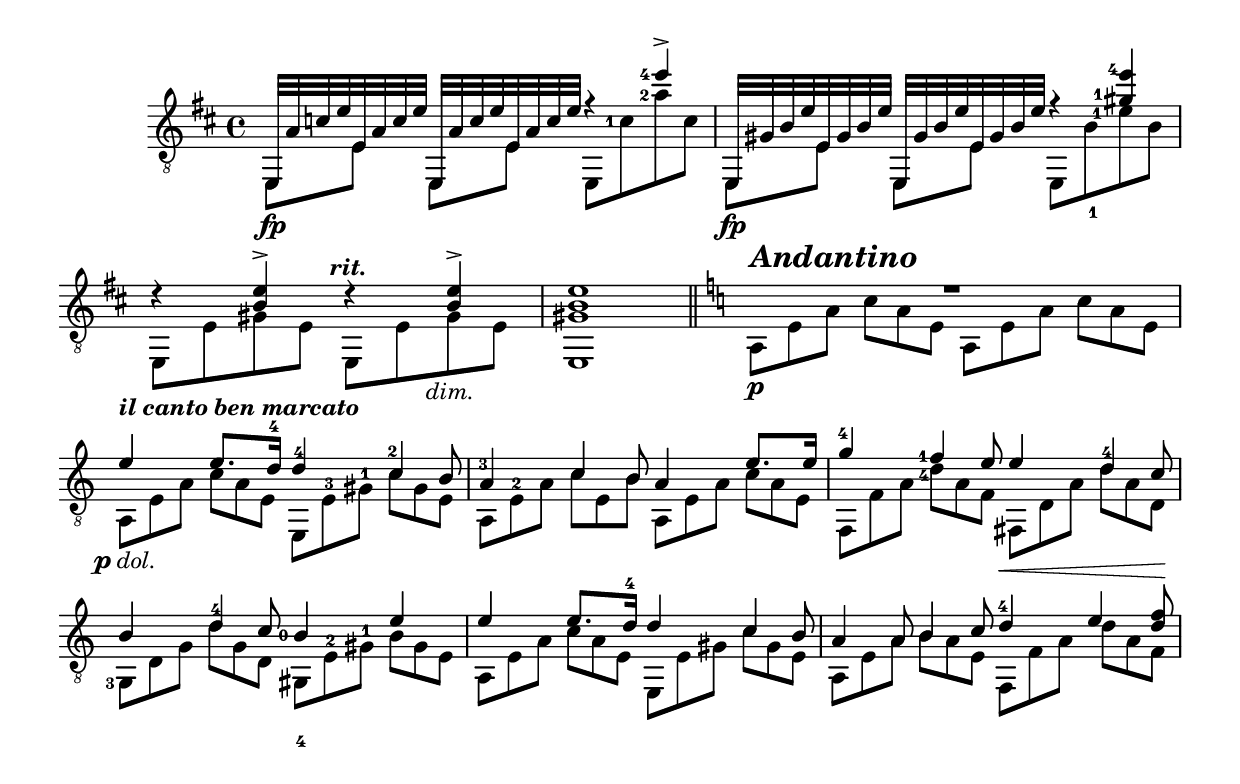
% INSPIRATIONAL HEADER FOR LILYPOND DOCUMENTATION fretted-strings %
% Passage from Johann Kaspar Mertz "Opern Revue, Op. 8, no. 17"   %
% on melodies from Bellini's "Norma"                              %
%*****************************************************************%

\version "2.17.11"

\header {
  lsrtags = "headword"
  texidoc = ""
  doctitle = "headword"
}


\layout {
  \context {
    \Score
    \remove "Bar_number_engraver"
  }
}

%%%% shortcuts
% fingering orientations
sfol = \set fingeringOrientations = #'(left)
sfor = \set fingeringOrientations = #'(right)
sfod = \set fingeringOrientations = #'(down)
sfou = \set fingeringOrientations = #'(up)

% string number orientations
ssnol = \set stringNumberOrientations = #'(left)  %(down right up)
ssnou = \set stringNumberOrientations = #'(up)
ssnod = \set stringNumberOrientations = #'(down)
ssnor = \set stringNumberOrientations = #'(right)

% define fingering offset
FO = #(define-music-function (parser location offsetX offsetY) (number? number?)
#{
  \once \override Voice.Fingering.extra-offset = #(cons offsetX offsetY)
#})

% markups
rit = \markup \center-align { \bold { \italic { " rit." } } }
dimin = \markup \center-align { \italic { " dim." } }
andantino = \markup \left-align { \italic { \bold { \fontsize #2.5 { "Andantino" } } } }
benmarcato = \markup { \italic { \bold { "il canto ben marcato" } } }
pdolce = #(make-dynamic-script (markup #:line (#:dynamic "p" #:normal-text #:italic "dol.")))

%%% THE MUSIC %%%

melody = \relative c {
  \clef "treble_8"
  \key d \major
  \time 4/4
  \voiceOne
  \sfol
  e,32 a' c e
  e, a c e
  e,, a' c e
  e, a c e
  f4\rest <e'-4>4-> | % m. 1

  e,,,32 gis' b e
  e, gis b e
  e,, gis' b e
  e, gis b e
  f4\rest \FO #'0.4 #'0.5 <gis-1 e'-4>4 | % m. 2

  d4\rest <b e>-> d4\rest^\rit <b e>4-> | % m. 3
  <gis b e>1 | % m. 4

  \bar "||"
  \key a \minor
  R1 % m. 5

  e'4^\benmarcato e8. d16-4
  d4-4 \tuplet 3/2 { \sfou \FO #'-0.3 #'0.6 <c-2>4 b8 } | % end of m. 6

  \FO #'-0.3 #'0.3
  <a-3>4 \tuplet 3/2 { c4 b8 } a4 e'8. e16 | % m. 7

  \FO #'-0.3 #'0.3
  <g-4>4 \tuplet 3/2 { \sfol \FO #'0.3 #'0.0 <f-1>4 e8 } e4  % beg of m. 8
  \tuplet 3/2 { \sfou <d-4>4 c8 } | % end of m. 8

  b4 \tuplet 3/2 { d4-4 c8 } \sfou \FO #'-1.7 #'-1.5 <b-0>4 e | % end of m. 9

  e4 e8. d16-4 d4 \tuplet 3/2 { c4 b8 } | % m. 10

  \tuplet 3/2 { a4 a8 b4 c8 } % beg of m. 11
  \sfou \FO #'-0.3 #'0.3
  <d-4>4^\< \tuplet 3/2 { e4 <d f>8\! } | % end of m. 11
}

bass = \relative c {
  \key d \major
  \time 4/4
  \voiceTwo

  e,8\fp[ e'] e,[ e'] e, \sfol <c''-1> <a'-2> c, | % m. 1

  e,,8\fp[ e'] e,[ e'] e, \sfod \FO #'0.2 #'-0.2 <b''-1>  % beg m. 2
  \sfol \FO #'0.3 #'0.0 <e-1> b | % end m. 2

  e,,8 e' gis e e, e' gis_\dimin e | % m. 3

  e,1 | % m. 4

  %% new section starts here in A minor
  \set Score.beamExceptions = #'()
  \once \override TextScript.staff-padding = #1.7
  \tuplet 3/2 { a8\p^\andantino e' a c a e a, e' a c a e } | % m. 5

  \tuplet 3/2 { a,8\pdolce e' a c a e } % beg m. 6
  \tuplet 3/2 { e,8 \sfou <e'-3> <gis-1> c gis e } | % end m. 6

  \tuplet 3/2 { a,8 <e'-2> a c e, b' a, e' a c a e } | % m. 7

  \tuplet 3/2 { f,8 f' a \sfol \FO #'0.3 #'-0.5 <d-4> a f fis, d' a' d a d, } | % m. 8

  \tuplet 3/2 { <g,-3>8 d' g d' g, d % beg m. 9
    \sfod \FO #'0.0 #'-2.0 <gis,-4> \sfou <e'-2> <gis-1> b gis e } | % end m. 9

  \tuplet 3/2 { a,8 e' a c a e e, e' gis c gis e } | % m. 10

  \tuplet 3/2 { a,8 e' a b a e f, f' a d a f } | % m. 11
}

\score {
  \new Staff = "guitar" <<
    \context Voice = "upper" { \melody }
    \context Voice = "lower" { \bass }
  >>
  \layout {
    \context {
      \Score
      \override Fingering.staff-padding = #'()
      \override TupletNumber.stencil = ##f
      \override TupletBracket.bracket-visibility = ##f
    }
  }
  \midi { }
}
